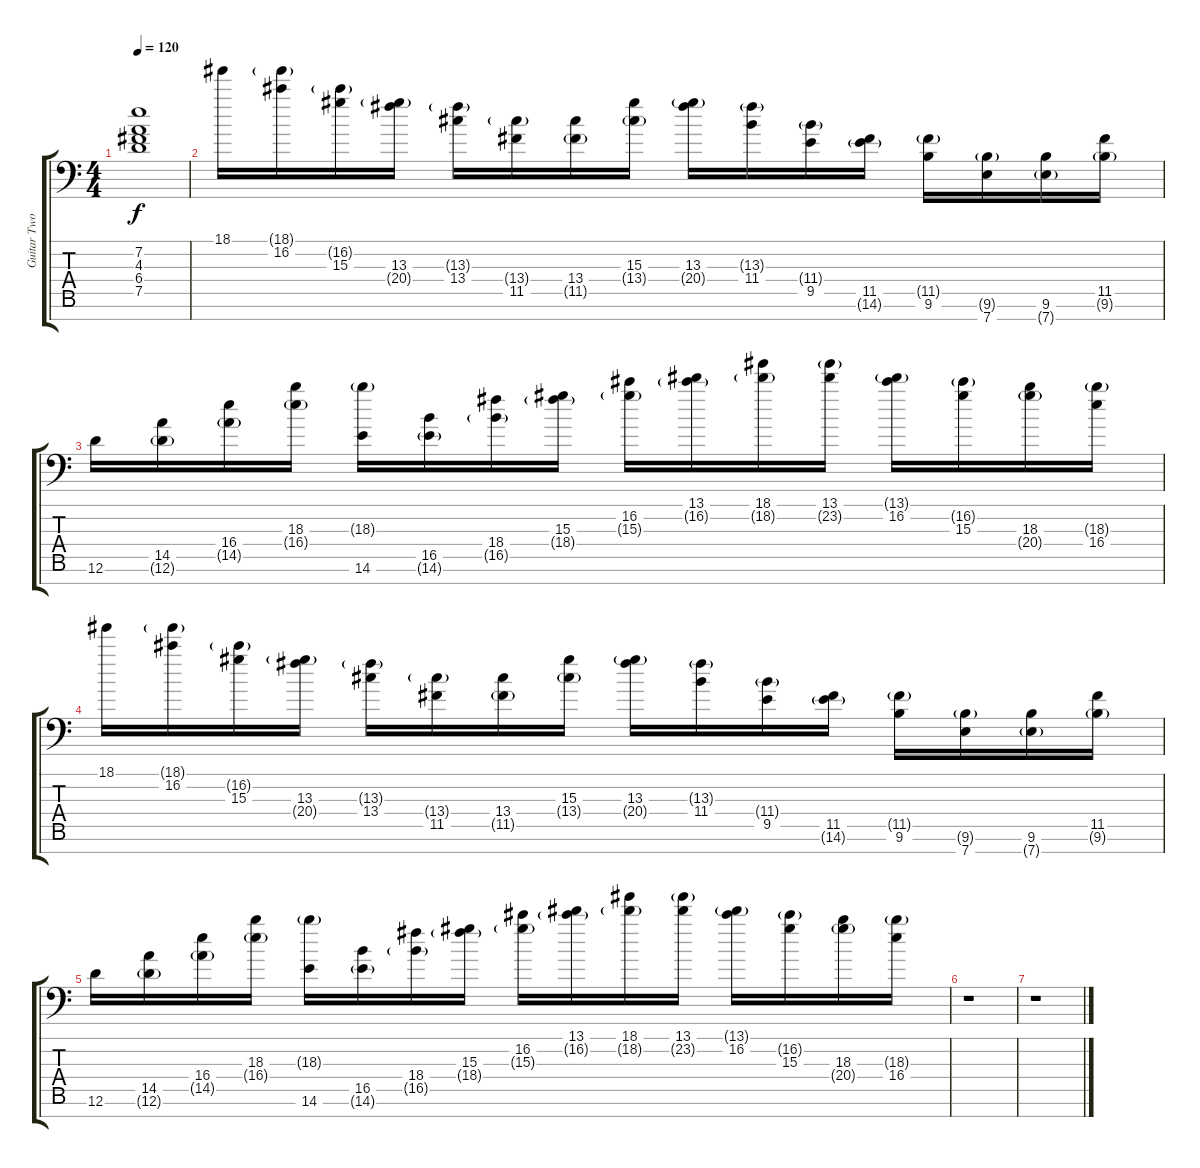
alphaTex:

\track ("Guitar Two" "Guitar Two") {instrument overdrivenguitar}
\staff {score tabs}
\tuning (D4 A3 F3 C3 G2 D2 A1) {hide}
\ts (4 4)
\tempo 120
\clef f4
\ks c
(7.2 4.3 6.4 7.5).1{dy f} |
18.1.16 (18.1{g} 16.2).16 (16.2{g} 15.3).16 (13.3 20.4{g}).16 (13.3{g} 13.4).16 (13.4{g} 11.5).16 (13.4 11.5{g}).16 (15.3 13.4{g}).16 (13.3 20.4{g}).16 (13.3{g} 11.4).16 (11.4{g} 9.5).16 (11.5 14.6{g}).16 (11.5{g} 9.6).16 (9.6{g} 7.7).16 (9.6 7.7{g}).16 (11.5 9.6{g}).16 |
12.6.16 (14.5 12.6{g}).16 (16.4 14.5{g}).16 (18.3 16.4{g}).16 (18.3{g} 14.6).16 (16.5 14.6{g}).16 (18.4 16.5{g}).16 (15.3 18.4{g}).16 (16.2 15.3{g}).16 (13.1 16.2{g}).16 (18.1 18.2{g}).16 (13.1 23.2{g}).16 (13.1{g} 16.2).16 (16.2{g} 15.3).16 (18.3 20.4{g}).16 (18.3{g} 16.4).16 |
18.1.16 (18.1{g} 16.2).16 (16.2{g} 15.3).16 (13.3 20.4{g}).16 (13.3{g} 13.4).16 (13.4{g} 11.5).16 (13.4 11.5{g}).16 (15.3 13.4{g}).16 (13.3 20.4{g}).16 (13.3{g} 11.4).16 (11.4{g} 9.5).16 (11.5 14.6{g}).16 (11.5{g} 9.6).16 (9.6{g} 7.7).16 (9.6 7.7{g}).16 (11.5 9.6{g}).16 |
12.6.16 (14.5 12.6{g}).16 (16.4 14.5{g}).16 (18.3 16.4{g}).16 (18.3{g} 14.6).16 (16.5 14.6{g}).16 (18.4 16.5{g}).16 (15.3 18.4{g}).16 (16.2 15.3{g}).16 (13.1 16.2{g}).16 (18.1 18.2{g}).16 (13.1 23.2{g}).16 (13.1{g} 16.2).16 (16.2{g} 15.3).16 (18.3 20.4{g}).16 (18.3{g} 16.4).16 |
r.1 |
r.1
